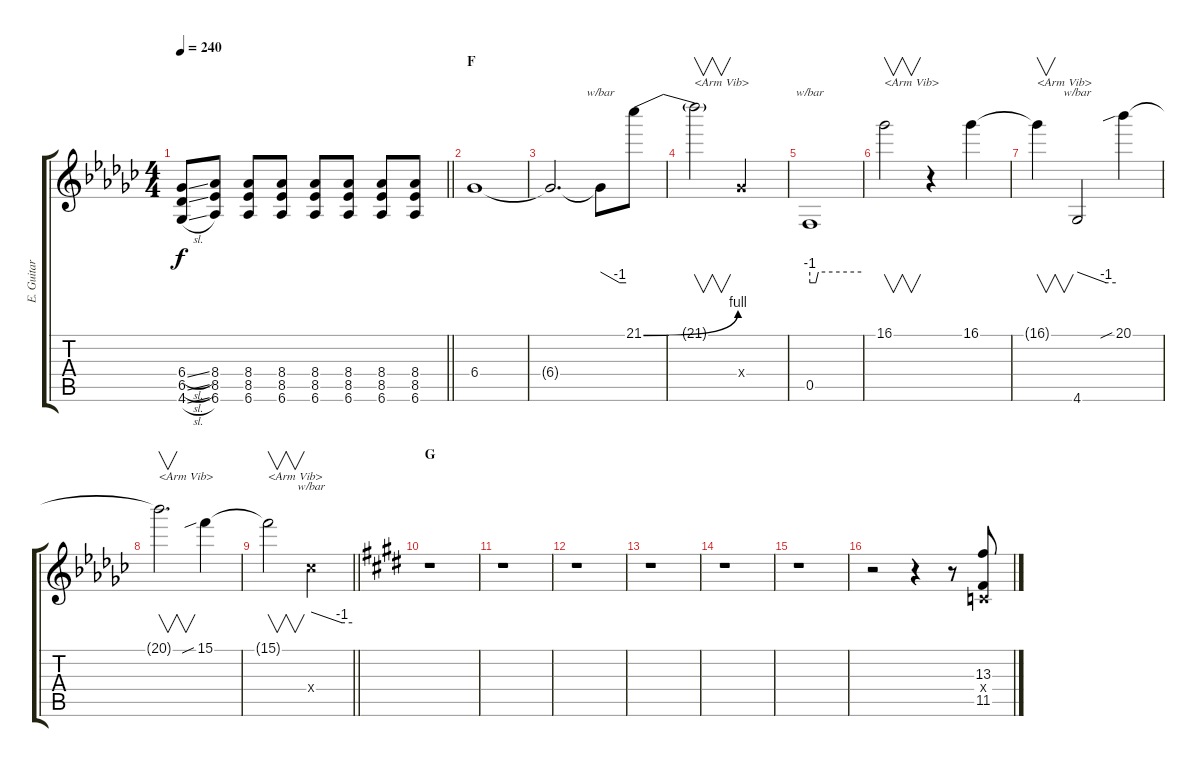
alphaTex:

\track ("E. Guitar II" "E. Guitar ") {instrument overdrivenguitar}
\staff {score tabs}
\tuning (D4 A3 F3 C3 G2 D2) {hide}
\ts (4 4)
\tempo 240
\clef g2
\barLineRight lightlight
\ks gb
(6.4{sl} 6.5{sl} 4.6{sl}).8{dy f} (8.4 8.5 6.6).8 (8.4 8.5 6.6).8 (8.4 8.5 6.6).8 (8.4 8.5 6.6).8 (8.4 8.5 6.6).8 (8.4 8.5 6.6).8 (8.4 8.5 6.6).8 |
\section ("" "F")
6.4.1 |
6.4{t}.2{d} 6.4{t}.8{tbe (custom default 0 0 45 -4 60 -4)} 21.1{be (bend 0 0 60 4)}.8 |
21.1{t}.2{v txt "<Arm Vib>"} 6.4{x}.2 |
0.5.1{tbe (custom default 0 -4 7 -4 10 0 60 0)} |
16.1.2{v txt "<Arm Vib>"} r.4 16.1.4 |
16.1{t}.4{v txt "<Arm Vib>"} 4.6.2{tbe (custom default 0 0 45 -4 60 -4)} 20.1{sib}.4 |
20.1{t}.2{v d txt "<Arm Vib>"} 15.1{sib}.4 |
\barLineRight lightlight
15.1{t}.2{v txt "<Arm Vib>"} 11.4{x}.2{tbe (custom default 0 0 45 -4 60 -4)} |
\section ("" "G")
\ks e
r.1 |
r.1 |
r.1 |
r.1 |
r.1 |
r.1 |
r.2 r.4 r.8 (13.3 0.4{x} 11.5).8
